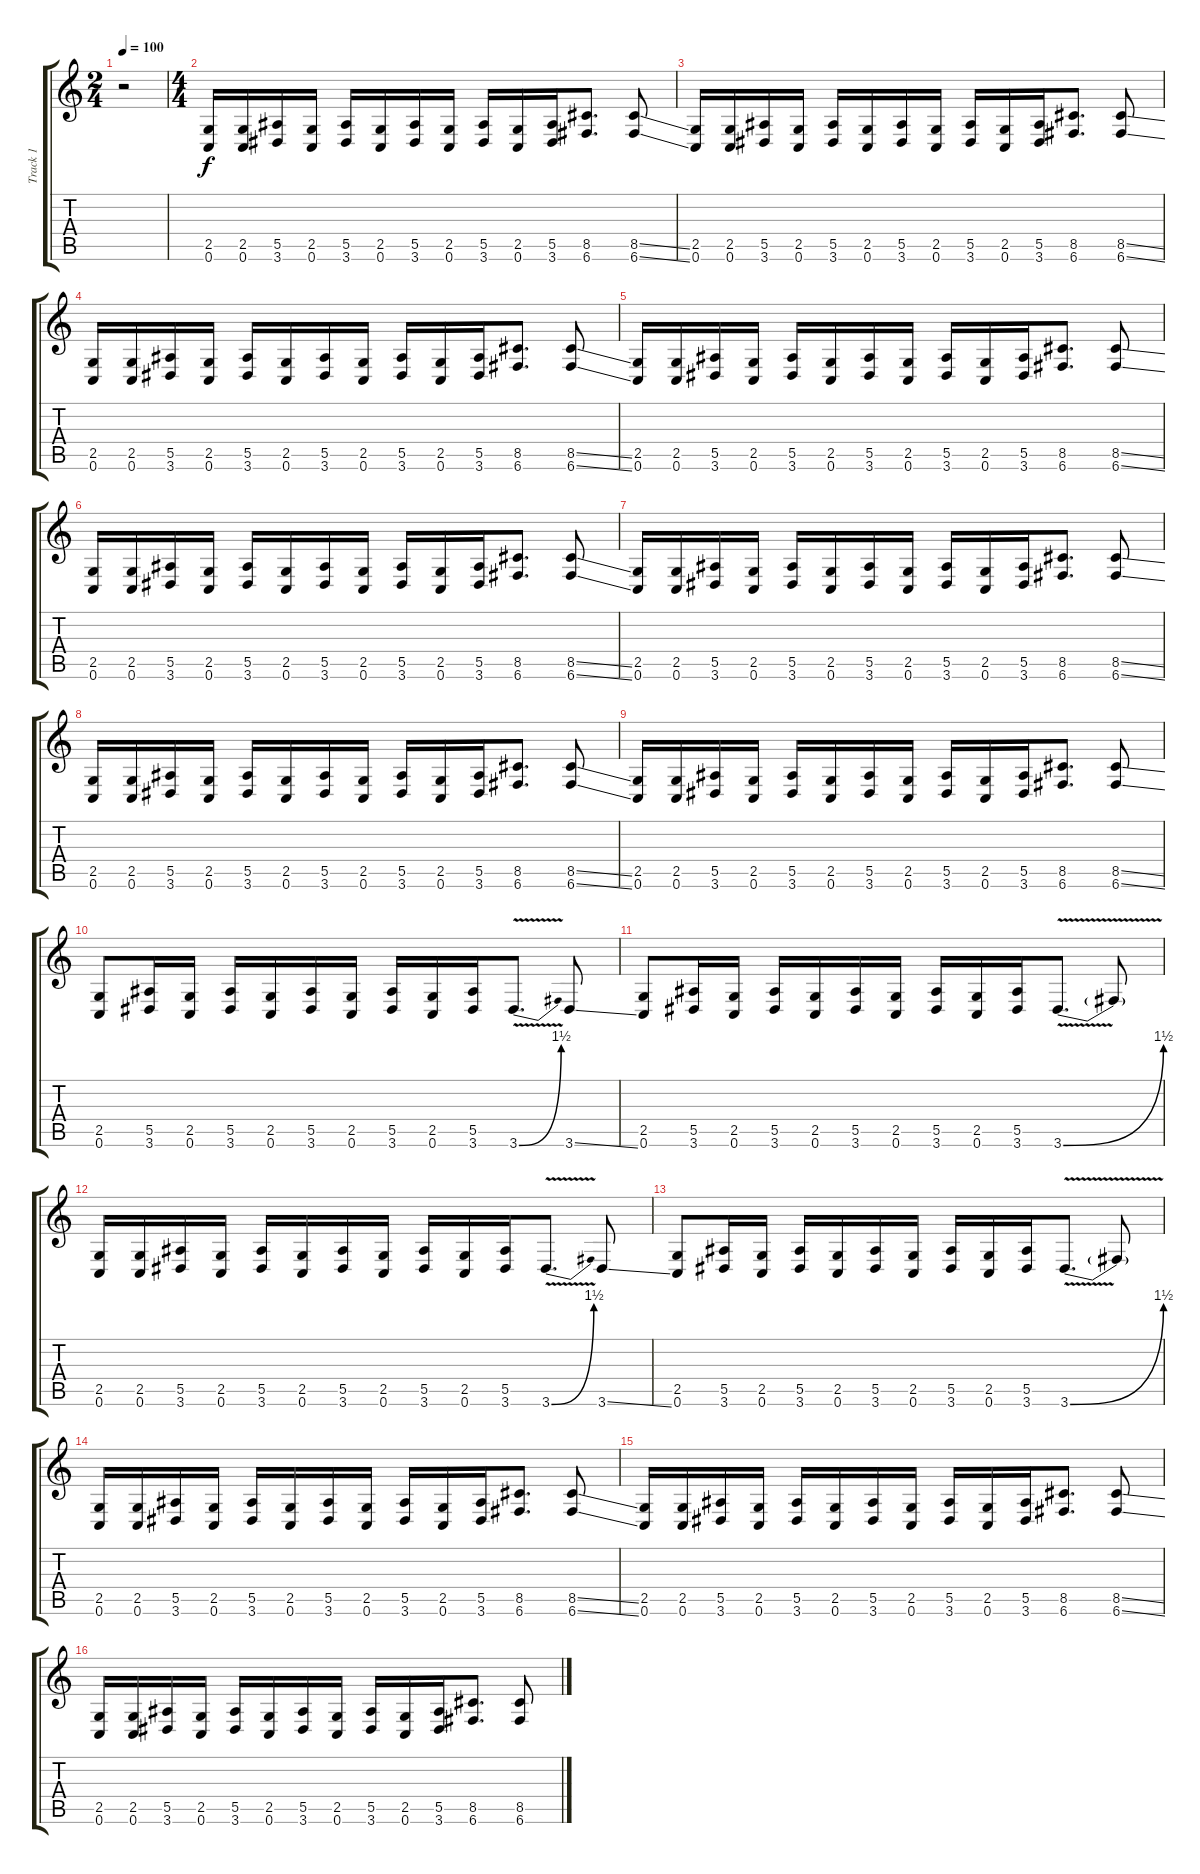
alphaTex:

\track ("Track 1" "Track 1") {instrument distortionguitar}
\staff {score tabs}
\tuning (C4 G3 Eb3 Bb2 F2 C2) {hide}
\ts (2 4)
\tempo 100
\clef g2
\ks c
r.2{dy f instrument distortionguitar} |
\ts (4 4)
(2.5 0.6).16 (2.5 0.6).16 (5.5 3.6).16 (2.5 0.6).16 (5.5 3.6).16 (2.5 0.6).16 (5.5 3.6).16 (2.5 0.6).16 (5.5 3.6).16 (2.5 0.6).16 (5.5 3.6).16 (8.5 6.6).8{d} (8.5{ss} 6.6{ss}).8 |
(2.5 0.6).16 (2.5 0.6).16 (5.5 3.6).16 (2.5 0.6).16 (5.5 3.6).16 (2.5 0.6).16 (5.5 3.6).16 (2.5 0.6).16 (5.5 3.6).16 (2.5 0.6).16 (5.5 3.6).16 (8.5 6.6).8{d} (8.5{ss} 6.6{ss}).8 |
(2.5 0.6).16 (2.5 0.6).16 (5.5 3.6).16 (2.5 0.6).16 (5.5 3.6).16 (2.5 0.6).16 (5.5 3.6).16 (2.5 0.6).16 (5.5 3.6).16 (2.5 0.6).16 (5.5 3.6).16 (8.5 6.6).8{d} (8.5{ss} 6.6{ss}).8 |
(2.5 0.6).16 (2.5 0.6).16 (5.5 3.6).16 (2.5 0.6).16 (5.5 3.6).16 (2.5 0.6).16 (5.5 3.6).16 (2.5 0.6).16 (5.5 3.6).16 (2.5 0.6).16 (5.5 3.6).16 (8.5 6.6).8{d} (8.5{ss} 6.6{ss}).8 |
(2.5 0.6).16 (2.5 0.6).16 (5.5 3.6).16 (2.5 0.6).16 (5.5 3.6).16 (2.5 0.6).16 (5.5 3.6).16 (2.5 0.6).16 (5.5 3.6).16 (2.5 0.6).16 (5.5 3.6).16 (8.5 6.6).8{d} (8.5{ss} 6.6{ss}).8 |
(2.5 0.6).16 (2.5 0.6).16 (5.5 3.6).16 (2.5 0.6).16 (5.5 3.6).16 (2.5 0.6).16 (5.5 3.6).16 (2.5 0.6).16 (5.5 3.6).16 (2.5 0.6).16 (5.5 3.6).16 (8.5 6.6).8{d} (8.5{ss} 6.6{ss}).8 |
(2.5 0.6).16 (2.5 0.6).16 (5.5 3.6).16 (2.5 0.6).16 (5.5 3.6).16 (2.5 0.6).16 (5.5 3.6).16 (2.5 0.6).16 (5.5 3.6).16 (2.5 0.6).16 (5.5 3.6).16 (8.5 6.6).8{d} (8.5{ss} 6.6{ss}).8 |
(2.5 0.6).16 (2.5 0.6).16 (5.5 3.6).16 (2.5 0.6).16 (5.5 3.6).16 (2.5 0.6).16 (5.5 3.6).16 (2.5 0.6).16 (5.5 3.6).16 (2.5 0.6).16 (5.5 3.6).16 (8.5 6.6).8{d} (8.5{ss} 6.6{ss}).8 |
(2.5 0.6).8 (5.5 3.6).16 (2.5 0.6).16 (5.5 3.6).16 (2.5 0.6).16 (5.5 3.6).16 (2.5 0.6).16 (5.5 3.6).16 (2.5 0.6).16 (5.5 3.6).16 3.6{be (bend 0 0 60 6) v}.8{d} 3.6{ss}.8 |
(2.5 0.6).8 (5.5 3.6).16 (2.5 0.6).16 (5.5 3.6).16 (2.5 0.6).16 (5.5 3.6).16 (2.5 0.6).16 (5.5 3.6).16 (2.5 0.6).16 (5.5 3.6).16 3.6{be (bend 0 0 60 6) v}.8{d} 3.6{t}.8 |
(2.5 0.6).16 (2.5 0.6).16 (5.5 3.6).16 (2.5 0.6).16 (5.5 3.6).16 (2.5 0.6).16 (5.5 3.6).16 (2.5 0.6).16 (5.5 3.6).16 (2.5 0.6).16 (5.5 3.6).16 3.6{be (bend 0 0 60 6) v}.8{d} 3.6{ss}.8 |
(2.5 0.6).8 (5.5 3.6).16 (2.5 0.6).16 (5.5 3.6).16 (2.5 0.6).16 (5.5 3.6).16 (2.5 0.6).16 (5.5 3.6).16 (2.5 0.6).16 (5.5 3.6).16 3.6{be (bend 0 0 60 6) v}.8{d} 3.6{t}.8 |
(2.5 0.6).16 (2.5 0.6).16 (5.5 3.6).16 (2.5 0.6).16 (5.5 3.6).16 (2.5 0.6).16 (5.5 3.6).16 (2.5 0.6).16 (5.5 3.6).16 (2.5 0.6).16 (5.5 3.6).16 (8.5 6.6).8{d} (8.5{ss} 6.6{ss}).8 |
(2.5 0.6).16 (2.5 0.6).16 (5.5 3.6).16 (2.5 0.6).16 (5.5 3.6).16 (2.5 0.6).16 (5.5 3.6).16 (2.5 0.6).16 (5.5 3.6).16 (2.5 0.6).16 (5.5 3.6).16 (8.5 6.6).8{d} (8.5{ss} 6.6{ss}).8 |
(2.5 0.6).16 (2.5 0.6).16 (5.5 3.6).16 (2.5 0.6).16 (5.5 3.6).16 (2.5 0.6).16 (5.5 3.6).16 (2.5 0.6).16 (5.5 3.6).16 (2.5 0.6).16 (5.5 3.6).16 (8.5 6.6).8{d} (8.5{ss} 6.6{ss}).8
